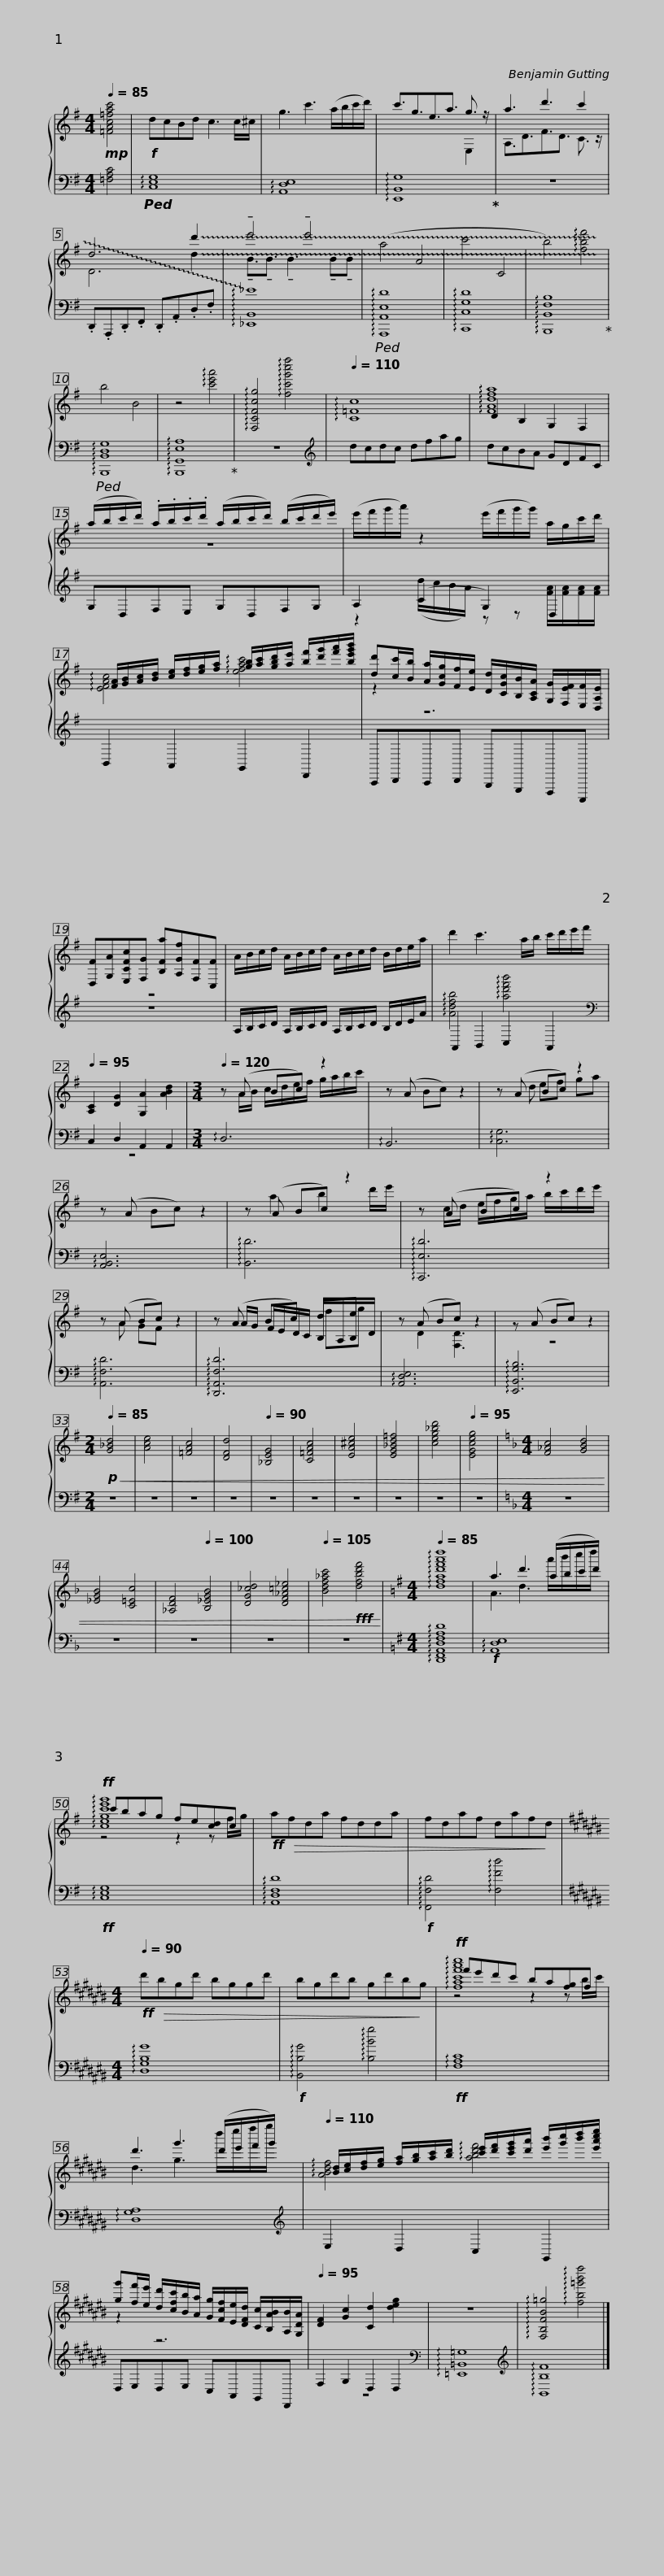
X:1
%%score { ( 1 3 5 ) | ( 2 4 ) }
L:1/8
Q:1/4=85
M:4/4
I:linebreak $
K:G
V:1 treble
V:3 treble
V:5 treble
V:2 bass
V:4 bass
V:1
!mp! [=FAc=fac']4 |!f! dcBd c3 c/^c/ | g3 c'3 (a/b/c'/d'/) | c'3/2g3/2e3/2a3/2 g3/2 z/ | a3 d'3 c'2 |$ %5
 d6 !~(!d'2 | !tenuto!e'4 !tenuto!e'4 | (a4 A4 | c'4 C4 | b4) !arpeggio![fbf']4 | %10
 b4 B4 | z4 !arpeggio![c'e'a']4 | !arpeggio![F,CFcg]4 !arpeggio![fc'g'c''f'']4 |$[Q:1/4=110] !arpeggio![C=Fc]8 | D2 B,2 G,2 F,2 | %15
 (a/b/c'/d'/) .a/.b/.c'/.d'/ (a/b/c'/d'/) (b/c'/d'/e'/) |$ (e'/f'/g'/a'/) z2 (e'/f'/g'/g'/) a/g/c'/d'/ | [FA]/[GB]/[Ac]/[Bd]/ [ce]/[df]/[eg]/[fa]/ [gb]/[ac']/[gbd']/[ae']/ [bf']/[d'g']/[f'a']/[be'g'b']/ |$ [dd'][cc']/[Bb]/ [Aa]/[Gcg]/[Ff]/[Ee]/ [Dd]/[CGc]/[B,B]/[A,CA]/ [G,G]/[F,EF]/[E,F]/[D,A,E]/ | [D,F][G,A][E,CFc][F,G] [B,Fa][A,Gf][F,F][C,F] |$ %20
 A/B/c/d/ A/B/c/d/ A/B/c/d/ B/d/e/a/ | d'2 c'3 a/b/ c'/d'/e'/f'/ |[Q:1/4=95] [A,C]2 [DG]2 [G,A]2 [ABd]2 |$[M:3/4][Q:1/4=120] z (A Bc) z2 | z (A Bc) z2 | %25
 z (A Bc) z2 | z (A Bc) z2 | z (A Bc) z2 |$ z (A Bc) z2 | z (A Bc) z2 | %30
 z (A Bc) de | z (A Bc) z2 |$ z (A Bc) z2 |[K:G][M:2/4][Q:1/4=85]!p!!<(! [G_Bd]4 | [Ace]4 | %35
 [=FAc]4 | [DFd]4 |[Q:1/4=90] [_B,EG]4 | [C=FAc]4 | [EA^ce]4 | %40
 [EG_Bd=f]4 | [ceg_bd']4 |[Q:1/4=95] [EGceg]4 |[K:F][M:4/4] [F_Ac]4 [GBd]4 | [_EGB]4 [C=Ec]4 | %45
 [_A,DF]4[Q:1/4=100] [B,_EGB]4 |$ [DG_cd]4 [DF_A=c_e]4 |[Q:1/4=105] [Bdf_ac']4!fff! [dfbd'f']4!<)! |[K:G][M:4/4][Q:1/4=85] !arpeggio![dfad'f'a'd'']8 | a3 d'3 (a/b/c'/d'/) | %50
!ff! !arpeggio![cegc'e'g']8 |$!ff! a!>(!fda fdda | fdaf daf!>)!d |[K:C#][M:4/4][Q:1/4=90]!ff! d'!>(!bgd' bggd' | bgd'b gd'b!>)!g |$ %55
!ff! !arpeggio![fac'f'a'c'']8 | d'3 g'3 (d'/e'/f'/g'/) |$[Q:1/4=110] [Bd]/[ce]/[df]/[eg]/ [fa]/[gb]/[ac']/[bd']/ [c'e']/[d'f']/[c'e'g']/[d'a']/ [e'b']/[g'c'']/[b'd'']/[e'a'c''e'']/ | [gg'][ff']/[ee']/ [dd']/[cfc']/[Bb]/[Aa]/ [Gg]/[Fcf]/[Ee]/[DFd]/ [Cc]/[B,AB]/[A,B]/[G,DA]/ |$[Q:1/4=95] [DF]2 [Gc]2 [Cd]2 [deg]2 | %60
 z8 | !arpeggio![F,B,FB=g]4 !arpeggio![fb=g'b'f'']4 |] %62
V:2
 [=F,A,C]4 |!ped! !arpeggio![C,E,G,]8 | !arpeggio![A,,D,E,]8 | !arpeggio![E,,B,,G,]8!ped-up! | z8 |$ %5
 .D,,.A,,,.D,,.F,, .D,,.A,,.D,.F, | !arpeggio!!~)![_E,,B,,_E]8 |!ped! !arpeggio![A,,,A,,E,D]8 | !arpeggio![C,,C,G,D]8 | !arpeggio![B,,,B,,F,B,]8!ped-up! | %10
!ped! !arpeggio![B,,,B,,D,G,]8 | !arpeggio![B,,,G,,E,A,]8!ped-up! | z8 |$[K:treble] dcdc dfag | dcBA GDFC | %15
 G,D,F,E, G,D,F,G, |$ A,2 (C2 G,2) D,2 | B,,2 A,,2 G,,2 D,,2 |$ A,,,B,,,A,,,B,,, G,,,E,,,D,,,A,,,, | z8 |$ %20
 A,/B,/C/D/ A,/B,/C/D/ A,/B,/C/D/ B,/D/E/A/ | A,,2 B,,2 C,2 A,,2 |[K:bass] C,2 D,2 A,,2 A,,2 |$[M:3/4] !arpeggio!D,6 | !arpeggio!B,,6 | %25
 !arpeggio![C,G,]6 | !arpeggio![A,,B,,E,]6 | !arpeggio![B,,D]6 |$ !arpeggio![C,,E,D]6 | !arpeggio![A,,F,D]6 | %30
 !arpeggio![D,,A,,F,D]6 | !arpeggio![A,,D,E,]6 |$ !arpeggio![E,,B,,G,B,]6 |[K:G][M:2/4] z4 | z4 | %35
 z4 | z4 | z4 | z4 | z4 | %40
 z4 | z4 | z4 |[K:F][M:4/4] z8 | z8 | %45
 z8 |$ z8 | z8 |[K:G][M:4/4] !arpeggio![D,,F,,A,,D,F,A,D]8 |!f! !arpeggio![A,,D,E,]8 | %50
!ff! !arpeggio![C,E,G,]8 |$ !arpeggio![A,,D,F,D]8 |!f! !arpeggio![F,,F,D]4 !arpeggio![F,Fd]4 |[K:C#][M:4/4] !arpeggio![D,G,B,G]8 |!f! !arpeggio![B,,B,G]4 !arpeggio![B,Bg]4 |$ %55
!ff! !arpeggio![F,A,C]8 | !arpeggio![D,G,A,]8 |$[K:treble] E,2 D,2 C,2 G,,2 | D,E,D,E, C,A,,G,,D,, |$ F,2 G,2 D,2 D,2 | %60
[K:bass] !arpeggio![=E,,=B,,=G,]8 |[K:treble] !arpeggio![B,,B,F]8 |] %62
V:3
 x4 | x8 | x8 | x6 E,2 | A,3/2D3/2F3/2D3/2 C3/2 z/ |$ %5
 D6 !~(!d2 | !tenuto!B3/2!tenuto!B3/2 !tenuto!B3 !tenuto!B!tenuto!B | x8 | x8 | x8 | %10
 x8 | x8 | x8 |$ x8 | !arpeggio![FAdfa]8 | %15
 z8 |$ x8 | !arpeggio![EFAc]4 !arpeggio![efac']4 |$ z2 z6 | z8 |$ %20
 x8 | x8 | x8 |$[M:3/4] x A/B/ c/d/e/f/ g/a/b/c'/ | x6 | %25
 x d ef ga | x6 | x a2 b2 d'/e'/ |$ z c/d/ e/f/g/a/ b/c'/d'/e'/ | x A GF z2 | %30
 x A/G/ F/E/D/C/ B,/A,/B,/D/ | x D2 [F,D]3 |$ z6 |[K:G][M:2/4] x4 | x4 | %35
 x4 | x4 | x4 | x4 | x4 | %40
 x4 | x4 | x4 |[K:F][M:4/4] x8 | x8 | %45
 x8 |$ x8 | x8 |[K:G][M:4/4] x8 | A3 d3 a'/b'/c''/d''/ | %50
 c'bag fe[cd]c |$ x8 | x8 |[K:C#][M:4/4] x8 | x8 |$ %55
 f'e'd'c' ba[fg]f | d3 g3 d''/e''/f''/g''/ |$ !arpeggio![ABdf]4 !arpeggio![abd'f']4 | z2 z6 |$ x8 | %60
 x8 | x8 |] %62
V:4
 x4 | x8 | x8 | x8 | x8 |$ %5
 x8 | x8 | x8 | x8 | x8 | %10
 x8 | x8 | x8 |$[K:treble] x8 | x8 | %15
 x8 |$ z2 (d/c/B/A/) z z [FA]/[FA]/[FA]/[FA]/ | x8 |$ x8 | x8 |$ %20
 x8 | !arpeggio![Adfb]4 !arpeggio![ad'f'b']4 |[K:bass] z8 |$[M:3/4] x6 | x6 | %25
 x6 | x6 | x6 |$ x6 | x6 | %30
 x6 | x6 |$ x6 |[K:G][M:2/4] x4 | x4 | %35
 x4 | x4 | x4 | x4 | x4 | %40
 x4 | x4 | x4 |[K:F][M:4/4] x8 | x8 | %45
 x8 |$ x8 | x8 |[K:G][M:4/4] x8 | x8 | %50
 x8 |$ x8 | x8 |[K:C#][M:4/4] x8 | x8 |$ %55
 x8 | x8 |$[K:treble] x8 | x8 |$ z8 | %60
[K:bass] x8 |[K:treble] x8 |] %62
V:5
 x4 | x8 | x8 | x8 | x8 |$ %5
 x8 | x8 | x8 | x8 | x8 | %10
 x8 | x8 | x8 |$ x8 | x8 | %15
 x8 |$ x8 | x8 |$ x8 | x8 |$ %20
 x8 | x8 | x8 |$[M:3/4] x6 | x6 | %25
 x6 | x6 | x6 |$ x6 | x6 | %30
 x4 fg | x6 |$ x6 |[K:G][M:2/4] x4 | x4 | %35
 x4 | x4 | x4 | x4 | x4 | %40
 x4 | x4 | x4 |[K:F][M:4/4] x8 | x8 | %45
 x8 |$ x8 | x8 |[K:G][M:4/4] x8 | x8 | %50
 z4 z2 z f/g/ |$ x8 | x8 |[K:C#][M:4/4] x8 | x8 |$ %55
 z4 z2 z b/c'/ | x8 |$ x8 | x8 |$ x8 | %60
 x8 | x8 |] %62
